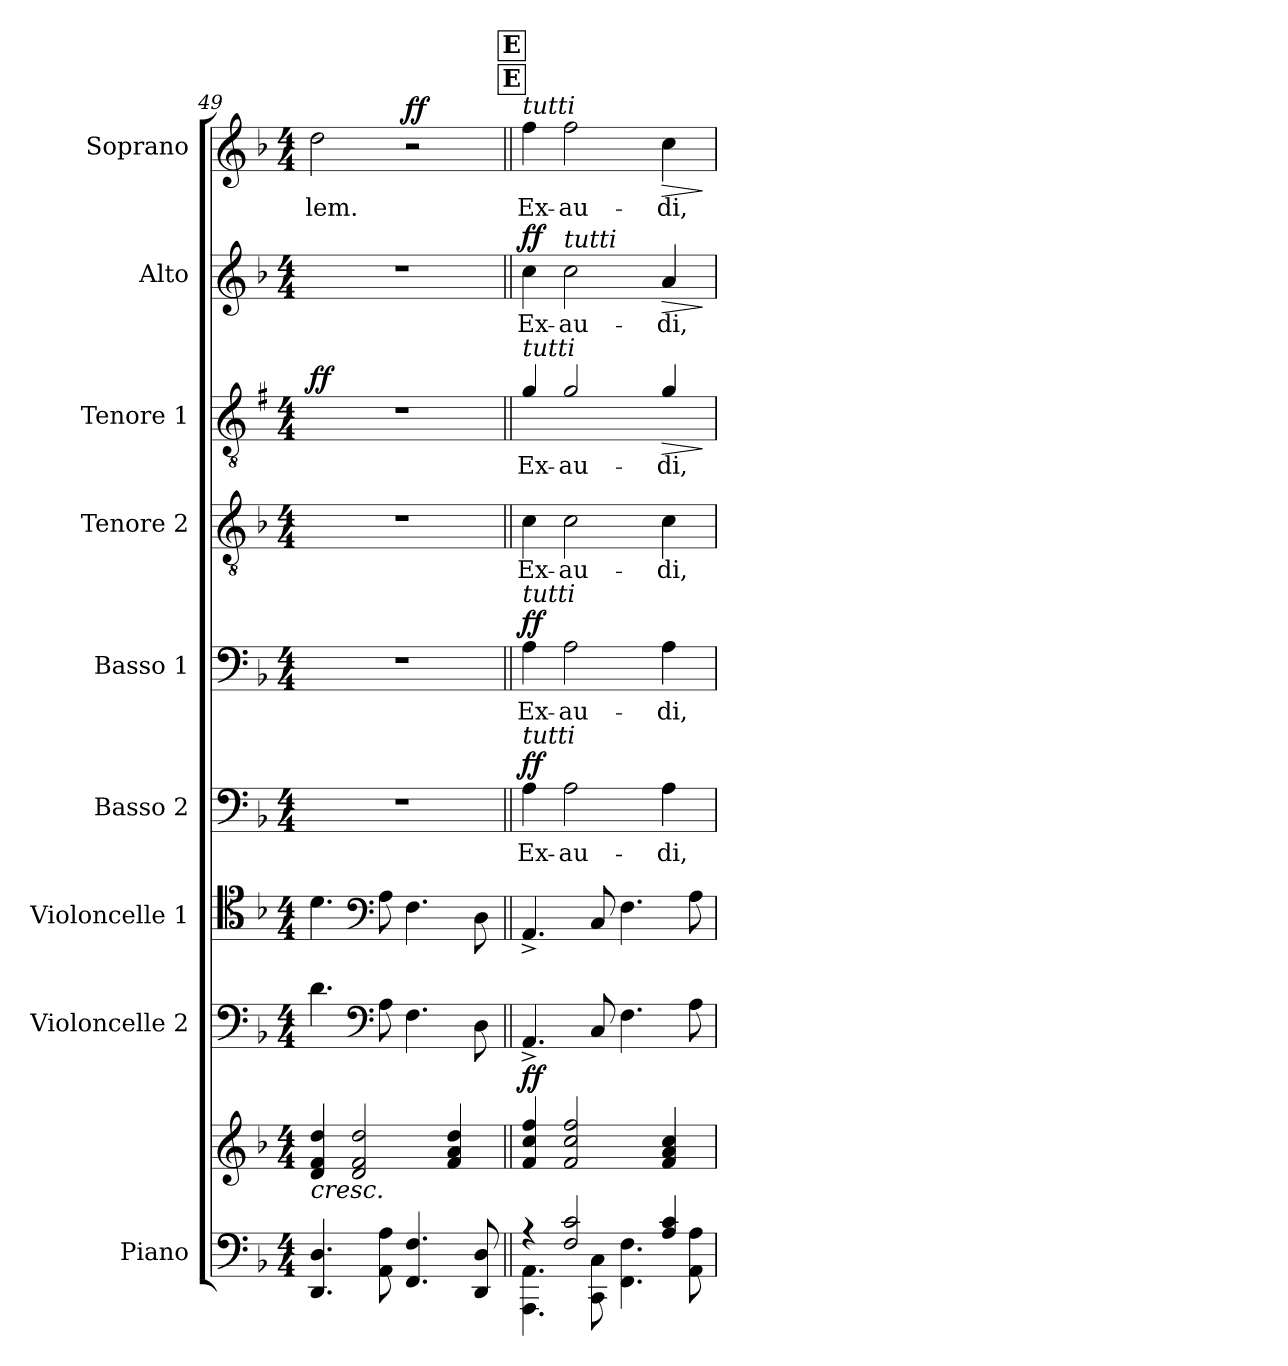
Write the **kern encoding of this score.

**kern	**kern	**dynam	**kern	**kern	**kern	**text	**dynam	**kern	**text	**dynam	**kern	**text	**kern	**text	**dynam	**kern	**text	**dynam	**kern	**text	**dynam
*part9	*part9	*part9	*part8	*part7	*part6	*part6	*part6	*part5	*part5	*part5	*part4	*part4	*part3	*part3	*part3	*part2	*part2	*part2	*part1	*part1	*part1
*staff10	*staff9	*staff9/10	*staff8	*staff7	*staff6	*staff6	*staff6	*staff5	*staff5	*staff5	*staff4	*staff4	*staff3	*staff3	*staff3	*staff2	*staff2	*staff2	*staff1	*staff1	*staff1
*I"Piano	*	*	*I"Violoncelle 2	*I"Violoncelle 1	*I"Basso 2	*	*	*I"Basso 1	*	*	*I"Tenore 2	*	*I"Tenore 1	*	*	*I"Alto	*	*	*I"Soprano	*	*
*I'Pno.	*	*	*I'Vlc 2	*I'Vlc 1	*I'B.2	*	*	*I'B.1	*	*	*I'T.2	*	*I'T.1	*	*	*I'A.	*	*	*I'S.	*	*
*clefF4	*clefG2	*	*clefF4	*clefC4	*clefF4	*	*	*clefF4	*	*	*clefGv2	*	*clefGv2	*	*	*clefG2	*	*	*clefG2	*	*
*	*	*	*	*	*	*	*	*	*	*	*	*	*ITrd1c2	*	*	*	*	*	*	*	*
*k[b-]	*k[b-]	*	*k[b-]	*k[b-]	*k[b-]	*	*	*k[b-]	*	*	*k[b-]	*	*k[b-]	*	*	*k[b-]	*	*	*k[b-]	*	*
*d:	*d:	*	*d:	*d:	*d:	*	*	*d:	*	*	*d:	*	*d:	*	*	*d:	*	*	*d:	*	*
*M4/4	*M4/4	*	*M4/4	*M4/4	*M4/4	*	*	*M4/4	*	*	*M4/4	*	*M4/4	*	*	*M4/4	*	*	*M4/4	*	*
=49	=49	=49	=49	=49	=49	=49	=49	=49	=49	=49	=49	=49	=49	=49	=49	=49	=49	=49	=49	=49	=49
!	!	!LO:HP:b	!	!	!	!	!	!	!	!	!	!	!	!	!LO:DY:a	!	!	!	!	!LO:LY:b	!
4.DD/ 4.D/	4d/ 4f/ 4dd/	<	4.d\	4.d\	1r	.	.	1r	.	.	1r	.	1r	.	ff	1r	.	.	2dd\	-lem.	.
.	2d/ 2f/ 2dd/	.	.	.	.	.	.	.	.	.	.	.	.	.	.	.	.	.	.	.	.
*	*	*	*clefF4	*clefF4	*	*	*	*	*	*	*	*	*	*	*	*	*	*	*	*	*
8AA\ 8A\	.	.	8A\	8A\	.	.	.	.	.	.	.	.	.	.	.	.	.	.	.	.	.
!	!	!	!	!	!	!	!	!	!	!	!	!	!	!	!	!	!	!	!	!	!LO:DY:a
4.FF/ 4.F/	.	.	4.F\	4.F\	.	.	.	.	.	.	.	.	.	.	.	.	.	.	2r	.	ff
.	4f/ 4a/ 4dd/	.	.	.	.	.	.	.	.	.	.	.	.	.	.	.	.	.	.	.	.
8DD/ 8D/	.	.	8D\	8D\	.	.	.	.	.	.	.	.	.	.	.	.	.	.	.	.	.
!!LO:REH:place=s1:b:B:fs=14:t=E
!!LO:REH:place=s1:a:B:fs=14:t=E
=50||	=50||	=50||	=50||	=50||	=50||	=50||	=50||	=50||	=50||	=50||	=50||	=50||	=50||	=50||	=50||	=50||	=50||	=50||	=50||	=50||	=50||
*^	*	*	*	*	*	*	*	*	*	*	*	*	*	*	*	*	*	*	*	*	*
!	!	!	!	!	!	!	!	!	!	!	!	!	!	!	!	!	!	!	!	!LO:TX:a:i:t=tutti	!	!
!	!	!	!	!	!	!	!	!	!	!	!	!	!	!LO:TX:a:i:t=tutti	!	!	!	!	!	!	!	!
!	!	!	!	!	!	!	!	!	!	!	!	!LO:TX:a:i:t=tutti	!	!	!	!	!	!	!	!	!	!
!	!	!	!	!	!	!	!	!	!LO:TX:a:i:t=tutti	!	!	!	!	!	!	!	!	!	!	!	!	!
!	!	!	!	!	!	!LO:TX:a:i:t=tutti	!	!	!	!	!	!	!	!	!	!	!	!	!	!	!	!
!	!	!	!LO:DY:a	!	!	!	!LO:LY:b	!LO:DY:a	!	!LO:LY:b	!LO:DY:a	!	!LO:LY:b	!	!LO:LY:b	!	!	!LO:LY:b	!LO:DY:a	!	!LO:LY:b	!
*	*	*	*	*	*	*	*	*	*	*	*	*^	*	*	*	*	*	*	*	*	*	*
4r	4.AAA\ 4.AA\	4f/ 4cc/ 4ff/	ff	4.AA^/	4.AA^/	4A\	Ex-	ff	4A\	Ex-	ff	1ryy	4c\	Ex-	4f/	Ex-	.	4cc\	Ex-	ff	4ff\	Ex-	.
!	!	!	!	!	!	!	!	!	!	!	!	!	!	!	!	!	!	!LO:TX:a:i:t=tutti	!	!	!	!	!
!	!	!	!	!	!	!	!LO:LY:b	!	!	!LO:LY:b	!	!	!	!LO:LY:b	!	!LO:LY:b	!	!	!LO:LY:b	!	!	!LO:LY:b	!
2F/ 2c/	.	2f/ 2cc/ 2ff/	.	.	.	2A\	-au-	.	2A\	-au-	.	.	2c\	-au-	2f/	-au-	.	2cc\	-au-	.	2ff\	-au-	.
.	8CC\ 8C\	.	.	8C/	8C/	.	.	.	.	.	.	.	.	.	.	.	.	.	.	.	.	.	.
.	4.FF\ 4.F\	.	.	4.F\	4.F\	.	.	.	.	.	.	.	.	.	.	.	.	.	.	.	.	.	.
!	!	!	!	!	!	!	!LO:LY:b	!	!	!LO:LY:b	!	!	!	!LO:LY:b	!	!LO:LY:b	!LO:HP:b	!	!LO:LY:b	!LO:HP:b	!	!LO:LY:b	!LO:HP:b
4A/ 4c/	.	4f/ 4a/ 4cc/	.	.	.	4A\	-di,	.	4A\	-di,	.	.	4c\	-di,	4f/	-di,	>	4a/	-di,	>	4cc\	-di,	>
.	8AA\ 8A\	.	.	8A\	8A\	.	.	.	.	.	.	.	.	.	.	.	.	.	.	.	.	.	.
*v	*v	*	*	*	*	*	*	*	*	*	*	*v	*v	*	*	*	*	*	*	*	*	*	*
.	.	[	.	.	.	.	.	.	.	.	.	.	.	.	]	.	.	]	.	.	]
=	=	=	=	=	=	=	=	=	=	=	=	=	=	=	=	=	=	=	=	=	=
*-	*-	*-	*-	*-	*-	*-	*-	*-	*-	*-	*-	*-	*-	*-	*-	*-	*-	*-	*-	*-	*-
